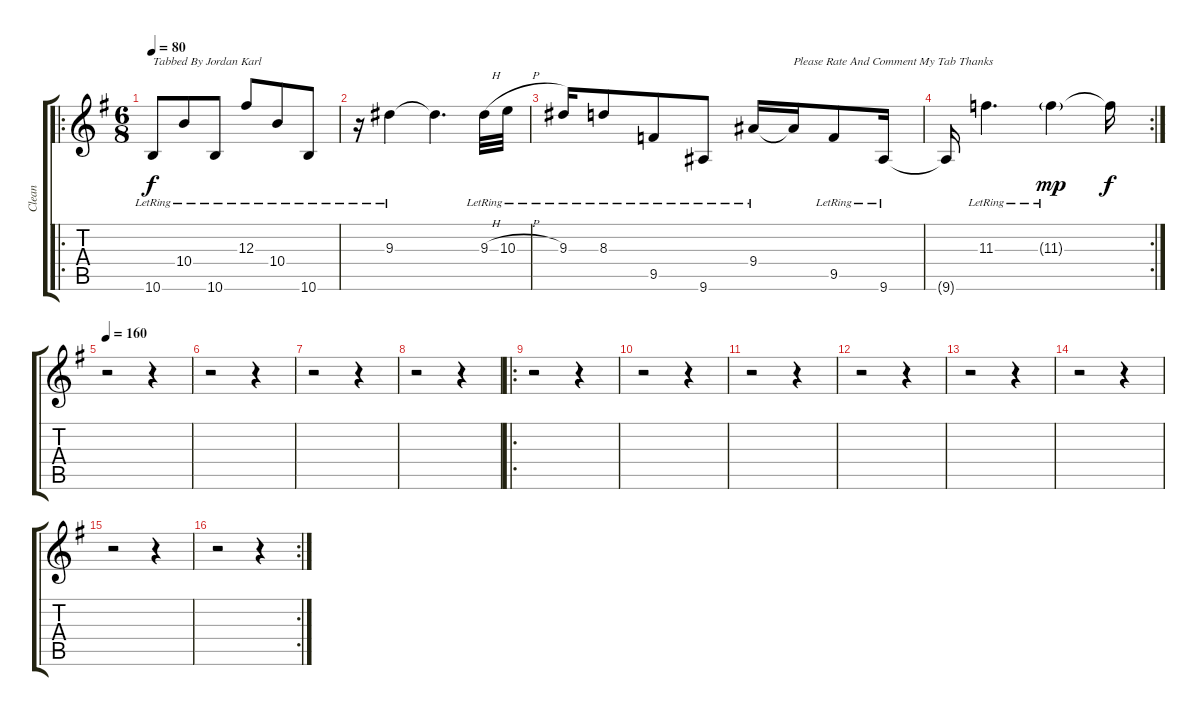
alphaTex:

\track ("Clean" "Clean") {instrument electricguitarclean}
\staff {score tabs}
\tuning (Eb4 Bb3 Gb3 Db3 Ab2 Db2) {hide}
\ro
\ts (6 8)
\tempo 80
\clef g2
\ks g
10.6{lr}.8{txt "Tabbed By Jordan Karl" dy f instrument electricguitarclean} 10.4{lr}.8 10.6{lr}.8 12.3{lr}.8 10.4{lr}.8 10.6{lr}.8 |
r.16 9.3{lr}.4 9.3{t}.4{d} 9.3{h lr}.32 10.3{h lr}.32 |
9.3{lr}.16 8.3{lr}.8 9.5{lr}.8 9.6{lr}.8 9.4{lr}.16 9.4{t}.16{txt "Please Rate And Comment My Tab Thanks"} 9.5{lr}.8 9.6{lr}.16 |
\rc 2
9.6{t}.16 11.3{lr}.4{d} 11.3{g lr}.4{dy mp} 11.3{t}.16{dy f} |
\tempo 160
r.2 r.4 |
r.2 r.4 |
r.2 r.4 |
r.2 r.4 |
\ro
r.2 r.4 |
r.2 r.4 |
r.2 r.4 |
r.2 r.4 |
r.2 r.4 |
r.2 r.4 |
r.2 r.4 |
\rc 2
r.2 r.4
